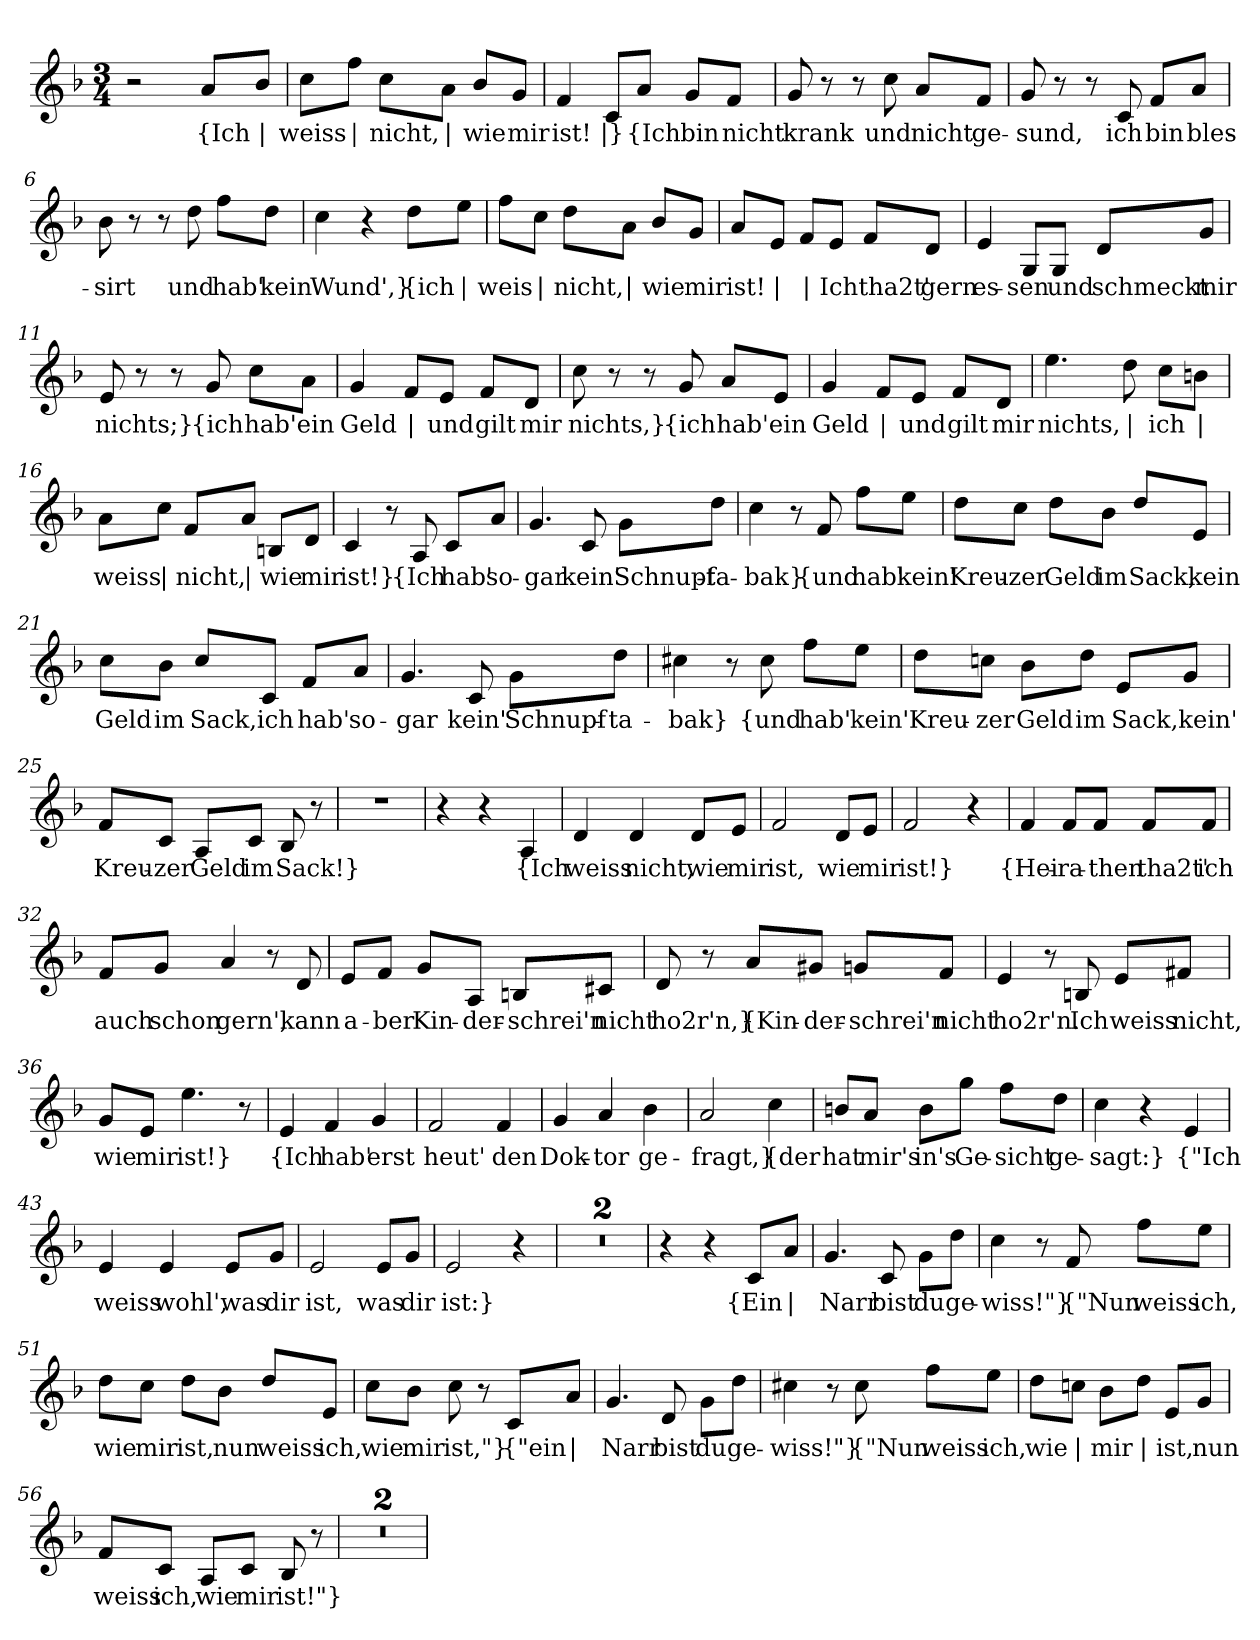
**kern	**text
*part1	*part1
*staff1	*staff1
*clefG2	*
*k[b-]	*
*M3/4	*
=1	=1
2r	.
!	!LO:LY:b
8a/L	{Ich
!	!LO:LY:b
8b-/J	|
=2	=2
!	!LO:LY:b
8cc\L	weiss
!	!LO:LY:b
8ff\J	|
!	!LO:LY:b
8cc\L	nicht,
!	!LO:LY:b
8a\J	|
!	!LO:LY:b
8b-/L	wie
!	!LO:LY:b
8g/J	mir
=3	=3
!	!LO:LY:b
4f/	ist!
!	!LO:LY:b
8c/L	|}
!	!LO:LY:b
8a/J	{Ich
!	!LO:LY:b
8g/L	bin
!	!LO:LY:b
8f/J	nicht
=4	=4
!	!LO:LY:b
8g/	krank
8r	.
8r	.
!	!LO:LY:b
8cc\	und
!	!LO:LY:b
8a/L	nicht
!	!LO:LY:b
8f/J	ge-
=5	=5
!	!LO:LY:b
8g/	-sund,
8r	.
8r	.
!	!LO:LY:b
8c/	ich
!	!LO:LY:b
8f/L	bin
!	!LO:LY:b
8a/J	bles-
!!LO:LB:g=z
=6	=6
!	!LO:LY:b
8b-\	-sirt
8r	.
8r	.
!	!LO:LY:b
8dd\	und
!	!LO:LY:b
8ff\L	hab'
!	!LO:LY:b
8dd\J	kein
=7	=7
!	!LO:LY:b
4cc\	Wund',}
4r	.
!	!LO:LY:b
8dd\L	{ich
!	!LO:LY:b
8ee\J	|
=8	=8
!	!LO:LY:b
8ff\L	weis
!	!LO:LY:b
8cc\J	|
!	!LO:LY:b
8dd\L	nicht,
!	!LO:LY:b
8a\J	|
!	!LO:LY:b
8b-/L	wie
!	!LO:LY:b
8g/J	mir
=9	=9
!	!LO:LY:b
8a/L	ist!
!	!LO:LY:b
8e/J	|
!	!LO:LY:b
8f/L	|
!	!LO:LY:b
8e/J	Ich
!	!LO:LY:b
8f/L	tha2t'
!	!LO:LY:b
8d/J	gern
!!LO:LB:g=z
=10	=10
!	!LO:LY:b
4e/	es-
!	!LO:LY:b
8G/L	-sen
!	!LO:LY:b
8G/J	und
!	!LO:LY:b
8d/L	schmeckt
!	!LO:LY:b
8g/J	mir
=11	=11
!	!LO:LY:b
8e/	nichts;}
8r	.
8r	.
!	!LO:LY:b
8g/	{ich
!	!LO:LY:b
8cc\L	hab'
!	!LO:LY:b
8a\J	ein
=12	=12
!	!LO:LY:b
4g/	Geld
!	!LO:LY:b
8f/L	|
!	!LO:LY:b
8e/J	und
!	!LO:LY:b
8f/L	gilt
!	!LO:LY:b
8d/J	mir
=13	=13
!	!LO:LY:b
8cc\	nichts,}
8r	.
8r	.
!	!LO:LY:b
8g/	{ich
!	!LO:LY:b
8a/L	hab'
!	!LO:LY:b
8e/J	ein
!!LO:LB:g=z
=14	=14
!	!LO:LY:b
4g/	Geld
!	!LO:LY:b
8f/L	|
!	!LO:LY:b
8e/J	und
!	!LO:LY:b
8f/L	gilt
!	!LO:LY:b
8d/J	mir
=15	=15
!	!LO:LY:b
4.ee\	nichts,
!	!LO:LY:b
8dd\	|
!	!LO:LY:b
8cc\L	ich
!	!LO:LY:b
8bn\J	|
=16	=16
!	!LO:LY:b
8a\L	weiss
!	!LO:LY:b
8cc\J	|
!	!LO:LY:b
8f/L	nicht,
!	!LO:LY:b
8a/J	|
!	!LO:LY:b
8Bn/L	wie
!	!LO:LY:b
8d/J	mir
=17	=17
!	!LO:LY:b
4c/	ist!}
8r	.
!	!LO:LY:b
8A/	{Ich
!	!LO:LY:b
8c/L	hab'
!	!LO:LY:b
8a/J	so-
=18	=18
!	!LO:LY:b
4.g/	-gar
!	!LO:LY:b
8c/	kein'
!	!LO:LY:b
8g\L	Schnupf-
!	!LO:LY:b
8dd\J	-ta-
!!LO:LB:g=z
=19	=19
!	!LO:LY:b
4cc\	-bak}
8r	.
!	!LO:LY:b
8f/	{und
!	!LO:LY:b
8ff\L	hab'
!	!LO:LY:b
8ee\J	kein'
=20	=20
!	!LO:LY:b
8dd\L	Kreu-
!	!LO:LY:b
8cc\J	-zer
!	!LO:LY:b
8dd\L	Geld
!	!LO:LY:b
8b-\J	im
!	!LO:LY:b
8dd/L	Sack,
!	!LO:LY:b
8e/J	kein
=21	=21
!	!LO:LY:b
8cc\L	Geld
!	!LO:LY:b
8b-\J	im
!	!LO:LY:b
8cc/L	Sack,
!	!LO:LY:b
8c/J	ich
!	!LO:LY:b
8f/L	hab'
!	!LO:LY:b
8a/J	so-
=22	=22
!	!LO:LY:b
4.g/	-gar
!	!LO:LY:b
8c/	kein'
!	!LO:LY:b
8g\L	Schnupf-
!	!LO:LY:b
8dd\J	-ta-
!!LO:LB:g=z
=23	=23
!	!LO:LY:b
4cc#X\	-bak}
8r	.
!	!LO:LY:b
8cc#\	{und
!	!LO:LY:b
8ff\L	hab'
!	!LO:LY:b
8ee\J	kein'
=24	=24
!	!LO:LY:b
8dd\L	Kreu-
!	!LO:LY:b
8ccn\J	-zer
!	!LO:LY:b
8b-\L	Geld
!	!LO:LY:b
8dd\J	im
!	!LO:LY:b
8e/L	Sack,
!	!LO:LY:b
8g/J	kein'
=25	=25
!	!LO:LY:b
8f/L	Kreu-
!	!LO:LY:b
8c/J	-zer
!	!LO:LY:b
8A/L	Geld
!	!LO:LY:b
8c/J	im
!	!LO:LY:b
8B-/	Sack!}
8r	.
=26	=26
2.r	.
=27	=27
4r	.
4r	.
!	!LO:LY:b
4A/	{Ich
!!LO:LB:g=z
=28	=28
!	!LO:LY:b
4d/	weiss
!	!LO:LY:b
4d/	nicht,
!	!LO:LY:b
8d/L	wie
!	!LO:LY:b
8e/J	mir
=29	=29
!	!LO:LY:b
2f/	ist,
!	!LO:LY:b
8d/L	wie
!	!LO:LY:b
8e/J	mir
=30	=30
!	!LO:LY:b
2f/	ist!}
4r	.
=31	=31
!	!LO:LY:b
4f/	{Hei-
!	!LO:LY:b
8f/L	-ra-
!	!LO:LY:b
8f/J	-then
!	!LO:LY:b
8f/L	tha2t'
!	!LO:LY:b
8f/J	ich
=32	=32
!	!LO:LY:b
8f/L	auch
!	!LO:LY:b
8g/J	schon
!	!LO:LY:b
4a/	gern',
8r	.
!	!LO:LY:b
8d/	kann
!!LO:LB:g=z
=33	=33
!	!LO:LY:b
8e/L	a-
!	!LO:LY:b
8f/J	-ber
!	!LO:LY:b
8g/L	Kin-
!	!LO:LY:b
8A/J	-der-
!	!LO:LY:b
8Bn/L	-schrei'n
!	!LO:LY:b
8c#X/J	nicht
=34	=34
!	!LO:LY:b
8d/	ho2r'n,}
8r	.
!	!LO:LY:b
8a/L	{Kin-
!	!LO:LY:b
8g#X/J	-der-
!	!LO:LY:b
8gn/L	-schrei'n
!	!LO:LY:b
8f/J	nicht
=35	=35
!	!LO:LY:b
4e/	ho2r'n.
8r	.
!	!LO:LY:b
8Bn/	Ich
!	!LO:LY:b
8e/L	weiss
!	!LO:LY:b
8f#X/J	nicht,
!!LO:LB:g=z
=36	=36
!	!LO:LY:b
8g/L	wie
!	!LO:LY:b
8e/J	mir
!	!LO:LY:b
4.ee\	ist!}
8r	.
=37	=37
!	!LO:LY:b
4e/	{Ich
!	!LO:LY:b
4f/	hab'
!	!LO:LY:b
4g/	erst
=38	=38
!	!LO:LY:b
2f/	heut'
!	!LO:LY:b
4f/	den
=39	=39
!	!LO:LY:b
4g/	Dok-
!	!LO:LY:b
4a/	-tor
!	!LO:LY:b
4b-\	ge-
=40	=40
!	!LO:LY:b
2a/	-fragt,}
!	!LO:LY:b
4cc\	{der
=41	=41
!	!LO:LY:b
8bn/L	hat
!	!LO:LY:b
8a/J	mir's
!	!LO:LY:b
8b\L	in's
!	!LO:LY:b
8gg\J	Ge-
!	!LO:LY:b
8ff\L	-sicht
!	!LO:LY:b
8dd\J	ge-
!!LO:LB:g=z
=42	=42
!	!LO:LY:b
4cc\	-sagt:}
4r	.
!	!LO:LY:b
4e/	{"Ich
=43	=43
!	!LO:LY:b
4e/	weiss
!	!LO:LY:b
4e/	wohl',
!	!LO:LY:b
8e/L	was
!	!LO:LY:b
8g/J	dir
=44	=44
!	!LO:LY:b
2e/	ist,
!	!LO:LY:b
8e/L	was
!	!LO:LY:b
8g/J	dir
=45	=45
!	!LO:LY:b
2e/	ist:}
4r	.
=46	=46
2.r	.
=47	=47
2.r	.
=48	=48
4r	.
4r	.
!	!LO:LY:b
8c/L	{Ein
!	!LO:LY:b
8a/J	|
=49	=49
!	!LO:LY:b
4.g/	Narr
!	!LO:LY:b
8c/	bist
!	!LO:LY:b
8g\L	du
!	!LO:LY:b
8dd\J	ge-
!!LO:PB:g=z
=50	=50
!	!LO:LY:b
4cc\	-wiss!"}
8r	.
!	!LO:LY:b
8f/	{"Nun
!	!LO:LY:b
8ff\L	weiss
!	!LO:LY:b
8ee\J	ich,
=51	=51
!	!LO:LY:b
8dd\L	wie
!	!LO:LY:b
8cc\J	mir
!	!LO:LY:b
8dd\L	ist,
!	!LO:LY:b
8b-\J	nun
!	!LO:LY:b
8dd/L	weiss
!	!LO:LY:b
8e/J	ich,
=52	=52
!	!LO:LY:b
8cc\L	wie
!	!LO:LY:b
8b-\J	mir
!	!LO:LY:b
8cc\	ist,"}
8r	.
!	!LO:LY:b
8c/L	{"ein
!	!LO:LY:b
8a/J	|
=53	=53
!	!LO:LY:b
4.g/	Narr
!	!LO:LY:b
8d/	bist
!	!LO:LY:b
8g\L	du
!	!LO:LY:b
8dd\J	ge-
!!LO:LB:g=z
=54	=54
!	!LO:LY:b
4cc#X\	-wiss!"}
8r	.
!	!LO:LY:b
8cc#\	{"Nun
!	!LO:LY:b
8ff\L	weiss
!	!LO:LY:b
8ee\J	ich,
=55	=55
!	!LO:LY:b
8dd\L	wie
!	!LO:LY:b
8ccn\J	|
!	!LO:LY:b
8b-\L	mir
!	!LO:LY:b
8dd\J	|
!	!LO:LY:b
8e/L	ist,
!	!LO:LY:b
8g/J	nun
=56	=56
!	!LO:LY:b
8f/L	weiss
!	!LO:LY:b
8c/J	ich,
!	!LO:LY:b
8A/L	wie
!	!LO:LY:b
8c/J	mir
!	!LO:LY:b
8B-/	ist!"}
8r	.
=57	=57
2.r	.
=58	=58
2.r	.
=	=
*-	*-
